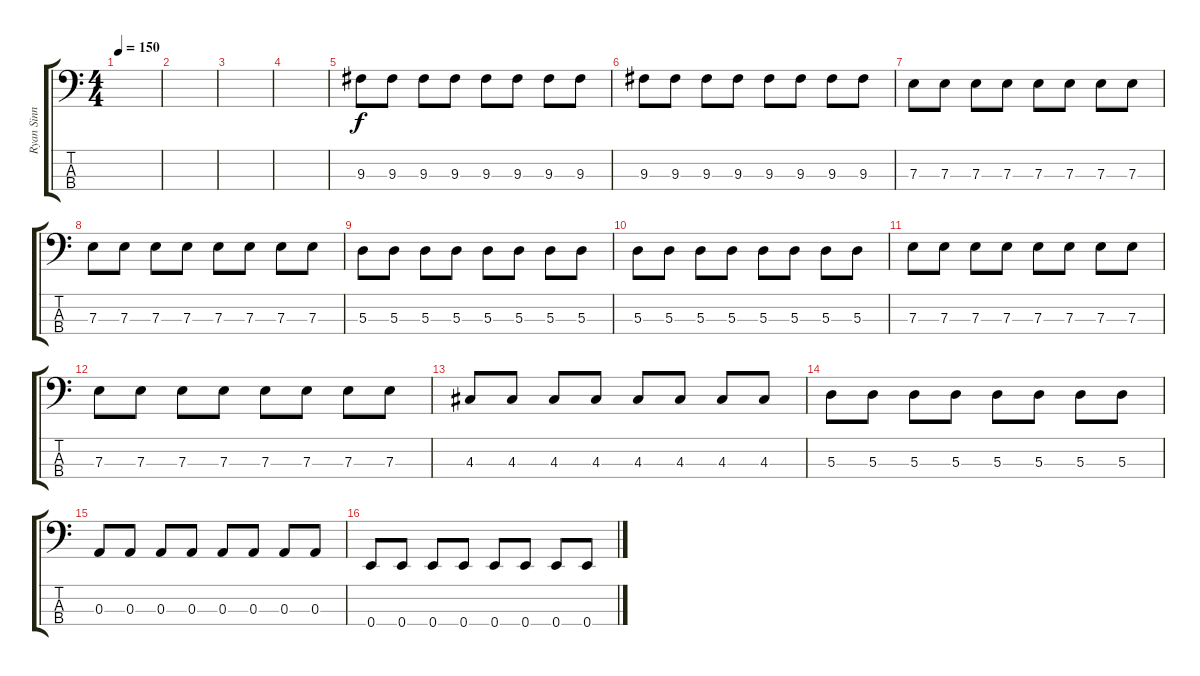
\track ("Ryan Sinn Bass" "Ryan Sinn ") {instrument electricbassfinger}
\staff {score tabs}
\tuning (G2 D2 A1 E1) {hide}
\ts (4 4)
\tempo 150
\clef f4
\ks c
|
|
|
|
9.3.8 9.3.8 9.3.8 9.3.8 9.3.8 9.3.8 9.3.8 9.3.8 |
9.3.8 9.3.8 9.3.8 9.3.8 9.3.8 9.3.8 9.3.8 9.3.8 |
7.3.8 7.3.8 7.3.8 7.3.8 7.3.8 7.3.8 7.3.8 7.3.8 |
7.3.8 7.3.8 7.3.8 7.3.8 7.3.8 7.3.8 7.3.8 7.3.8 |
5.3.8 5.3.8 5.3.8 5.3.8 5.3.8 5.3.8 5.3.8 5.3.8 |
5.3.8 5.3.8 5.3.8 5.3.8 5.3.8 5.3.8 5.3.8 5.3.8 |
7.3.8 7.3.8 7.3.8 7.3.8 7.3.8 7.3.8 7.3.8 7.3.8 |
7.3.8 7.3.8 7.3.8 7.3.8 7.3.8 7.3.8 7.3.8 7.3.8 |
4.3.8 4.3.8 4.3.8 4.3.8 4.3.8 4.3.8 4.3.8 4.3.8 |
5.3.8 5.3.8 5.3.8 5.3.8 5.3.8 5.3.8 5.3.8 5.3.8 |
0.3.8 0.3.8 0.3.8 0.3.8 0.3.8 0.3.8 0.3.8 0.3.8 |
0.4.8 0.4.8 0.4.8 0.4.8 0.4.8 0.4.8 0.4.8 0.4.8
